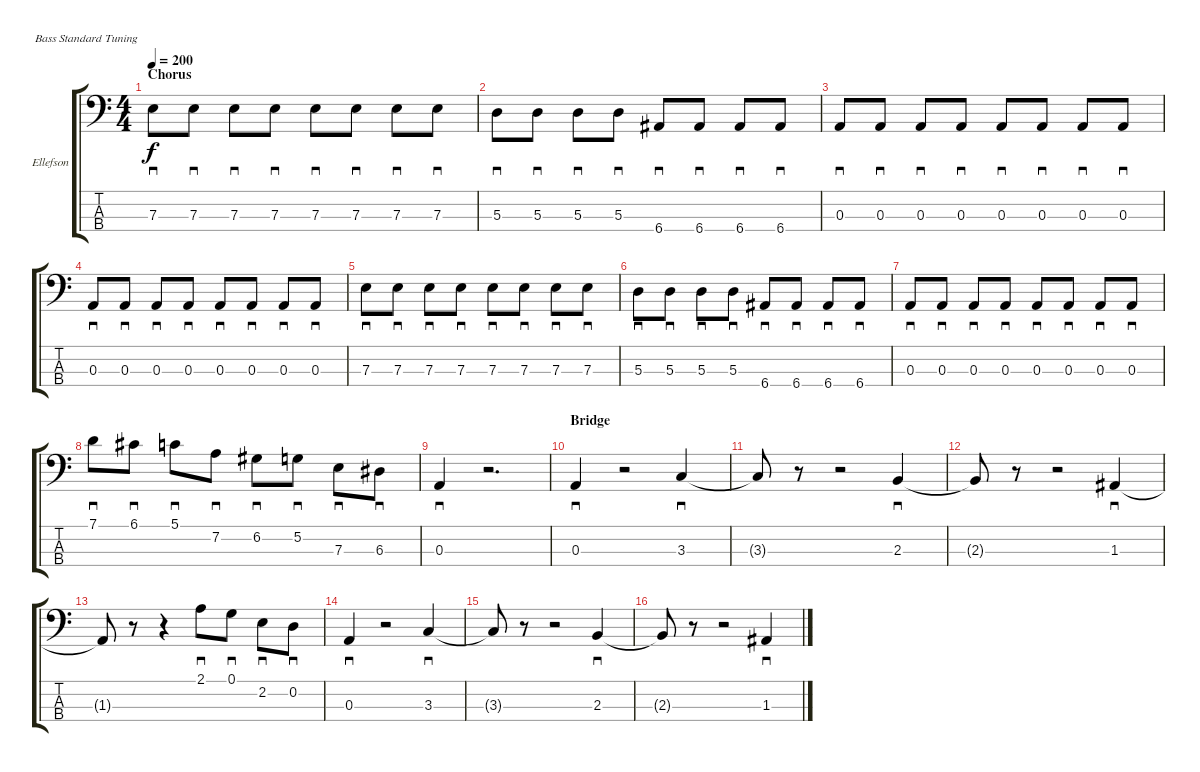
\bracketExtendMode groupsimilarinstruments
\firstSystemTrackNameOrientation horizontal
\otherSystemsTrackNameOrientation horizontal
\track ("David Ellefson" "Ellefson") {instrument electricbasspick}
\staff {score tabs}
\tuning (G2 D2 A1 E1)
\ts (4 4)
\section ("" "Chorus")
\tempo 200
\clef f4
\ks c
7.3.8{sd dy f} 7.3.8{sd} 7.3.8{sd} 7.3.8{sd} 7.3.8{sd} 7.3.8{sd} 7.3.8{sd} 7.3.8{sd} |
5.3.8{sd} 5.3.8{sd} 5.3.8{sd} 5.3.8{sd} 6.4.8{sd} 6.4.8{sd} 6.4.8{sd} 6.4.8{sd} |
0.3.8{sd} 0.3.8{sd} 0.3.8{sd} 0.3.8{sd} 0.3.8{sd} 0.3.8{sd} 0.3.8{sd} 0.3.8{sd} |
0.3.8{sd} 0.3.8{sd} 0.3.8{sd} 0.3.8{sd} 0.3.8{sd} 0.3.8{sd} 0.3.8{sd} 0.3.8{sd} |
7.3.8{sd} 7.3.8{sd} 7.3.8{sd} 7.3.8{sd} 7.3.8{sd} 7.3.8{sd} 7.3.8{sd} 7.3.8{sd} |
5.3.8{sd} 5.3.8{sd} 5.3.8{sd} 5.3.8{sd} 6.4.8{sd} 6.4.8{sd} 6.4.8{sd} 6.4.8{sd} |
0.3.8{sd} 0.3.8{sd} 0.3.8{sd} 0.3.8{sd} 0.3.8{sd} 0.3.8{sd} 0.3.8{sd} 0.3.8{sd} |
7.1.8{sd} 6.1.8{sd} 5.1.8{sd} 7.2.8{sd} 6.2.8{sd} 5.2.8{sd} 7.3.8{sd} 6.3.8{sd} |
0.3.4{sd} r.2{d} |
\section ("" "Bridge")
0.3.4{sd} r.2 3.3.4{sd} |
3.3{t}.8 r.8 r.2 2.3.4{sd} |
2.3{t}.8 r.8 r.2 1.3.4{sd} |
1.3{t}.8 r.8 r.4 2.1.8{sd} 0.1.8{sd} 2.2.8{sd} 0.2.8{sd} |
0.3.4{sd} r.2 3.3.4{sd} |
3.3{t}.8 r.8 r.2 2.3.4{sd} |
2.3{t}.8 r.8 r.2 1.3.4{sd}
